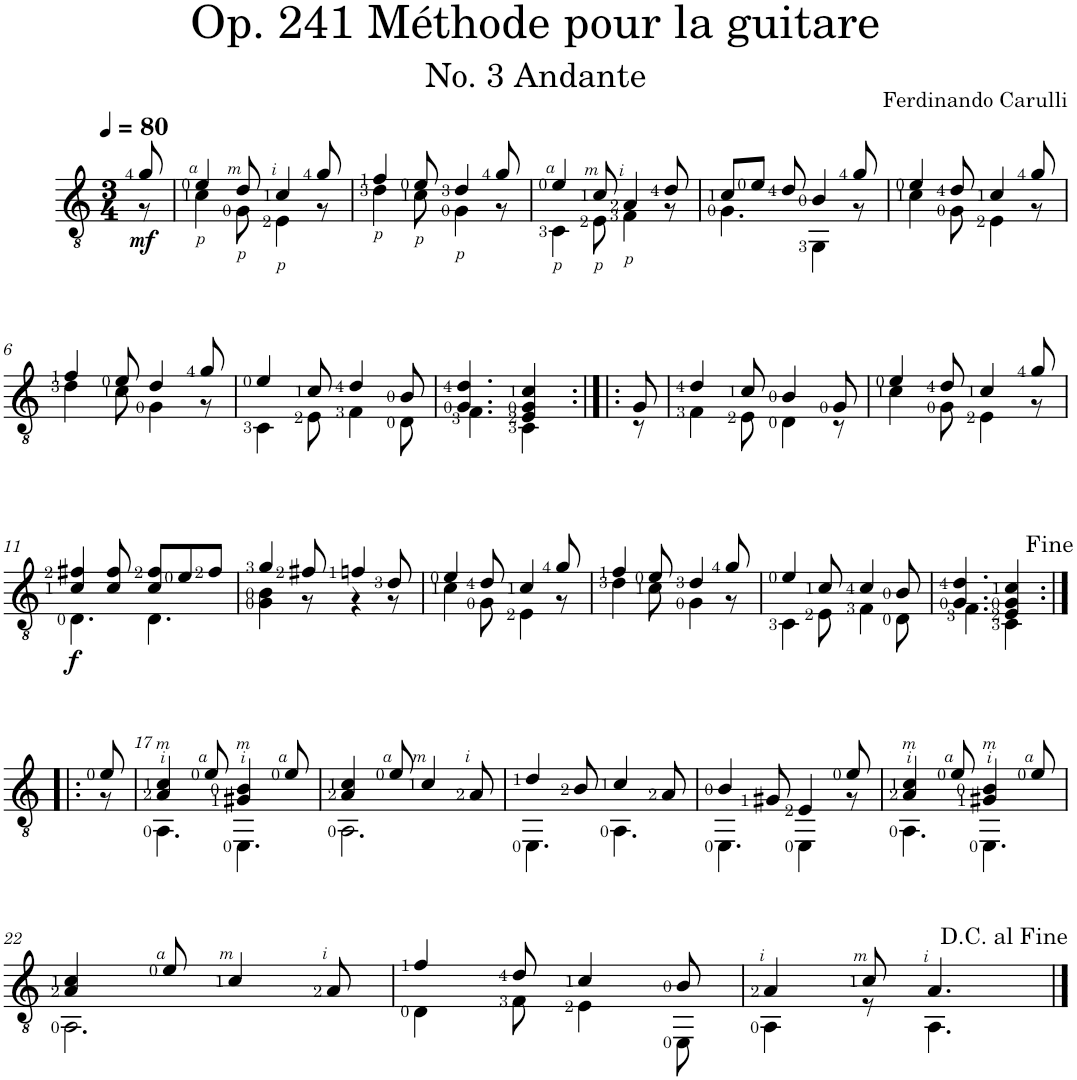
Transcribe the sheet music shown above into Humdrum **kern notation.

**kern	**dynam
*part1	*part1
*staff1	*staff1
*I"Classical Guitar	*
*clefGv2	*
*k[]	*
*C:	*
*M3/4	*
*MM80	*
=	=
*^	*
!	!	!LO:DY:b
8g/	8r	mf
=1	=1	=1
4e/	4c\	.
8d/	8G\	.
4c/	4E\	.
8g/	8r	.
=2	=2	=2
4f/	4d\	.
8e/	8c\	.
4d/	4G\	.
8g/	8r	.
=3	=3	=3
4e/	4C\	.
8c/	8E\	.
4A/	4F\	.
8d/	8r	.
=4	=4	=4
8c/L	4.G\	.
8e/J	.	.
8d/	.	.
4B/	4GG\	.
8g/	8r	.
=5	=5	=5
4e/	4c\	.
8d/	8G\	.
4c/	4E\	.
8g/	8r	.
!!LO:LB:g=z	!!
=6	=6	=6
4f/	4d\	.
8e/	8c\	.
4d/	4G\	.
8g/	8r	.
=7	=7	=7
4e/	4C\	.
8c/	8E\	.
4d/	4F\	.
8B/	8D\	.
=8	=8	=8
4.G/ 4.d/	4.F\	.
4E/ 4G/ 4c/	4C\	.
=8X1:|!|:	=8X1:|!|:	=8X1:|!|:
8G/	8r	.
=9	=9	=9
4d/	4F\	.
8c/	8E\	.
4B/	4D\	.
8G/	8r	.
=10	=10	=10
4e/	4c\	.
8d/	8G\	.
4c/	4E\	.
8g/	8r	.
!!LO:LB:g=z	!!
=11	=11	=11
!	!	!LO:DY:b
4c/ 4f#X/	4.D\	f
8c/ 8f#/	.	.
8c/ 8f#/L	4.D\	.
8e/	.	.
8f#/J	.	.
=12	=12	=12
4g/	4G\ 4B\	.
8f#X/	8r	.
4fn/	4r	.
8d/	8r	.
=13	=13	=13
4e/	4c\	.
8d/	8G\	.
4c/	4E\	.
8g/	8r	.
=14	=14	=14
4f/	4d\	.
8e/	8c\	.
4d/	4G\	.
8g/	8r	.
=15	=15	=15
4e/	4C\	.
8c/	8E\	.
4c/	4F\	.
8B/	8D\	.
=16	=16	=16
4.G/ 4.d/	4.F\	.
4E/ 4G/ 4c/	4C\	.
!!LO:LB:g=z	!!
=16X2:|!|:	=16X2:|!|:	=16X2:|!|:
*k[]	*	*
*a:	*	*
8e/	8r	.
=17	=17	=17
4A/ 4c/	4.AA\	.
8e/	.	.
4G#X/ 4B/	4.EE\	.
8e/	.	.
=18	=18	=18
4A/ 4c/	2.AA\	.
8e/	.	.
4c/	.	.
8A/	.	.
=19	=19	=19
4d/	4.EE\	.
8B/	.	.
4c/	4.AA\	.
8A/	.	.
=20	=20	=20
4B/	4.EE\	.
8G#X/	.	.
4E/	4EE\	.
8e/	8r	.
=21	=21	=21
4A/ 4c/	4.AA\	.
8e/	.	.
4G#X/ 4B/	4.EE\	.
8e/	.	.
!!LO:LB:g=z	!!
=22	=22	=22
4A/ 4c/	2.AA\	.
8e/	.	.
4c/	.	.
8A/	.	.
=23	=23	=23
4f/	4D\	.
8d/	8F\	.
4c/	4E\	.
8B/	8EE\	.
=24	=24	=24
4A/	4AA\	.
8c/	8r	.
4.A/	4.AA\	.
*v	*v	*
==	==
*-	*-
